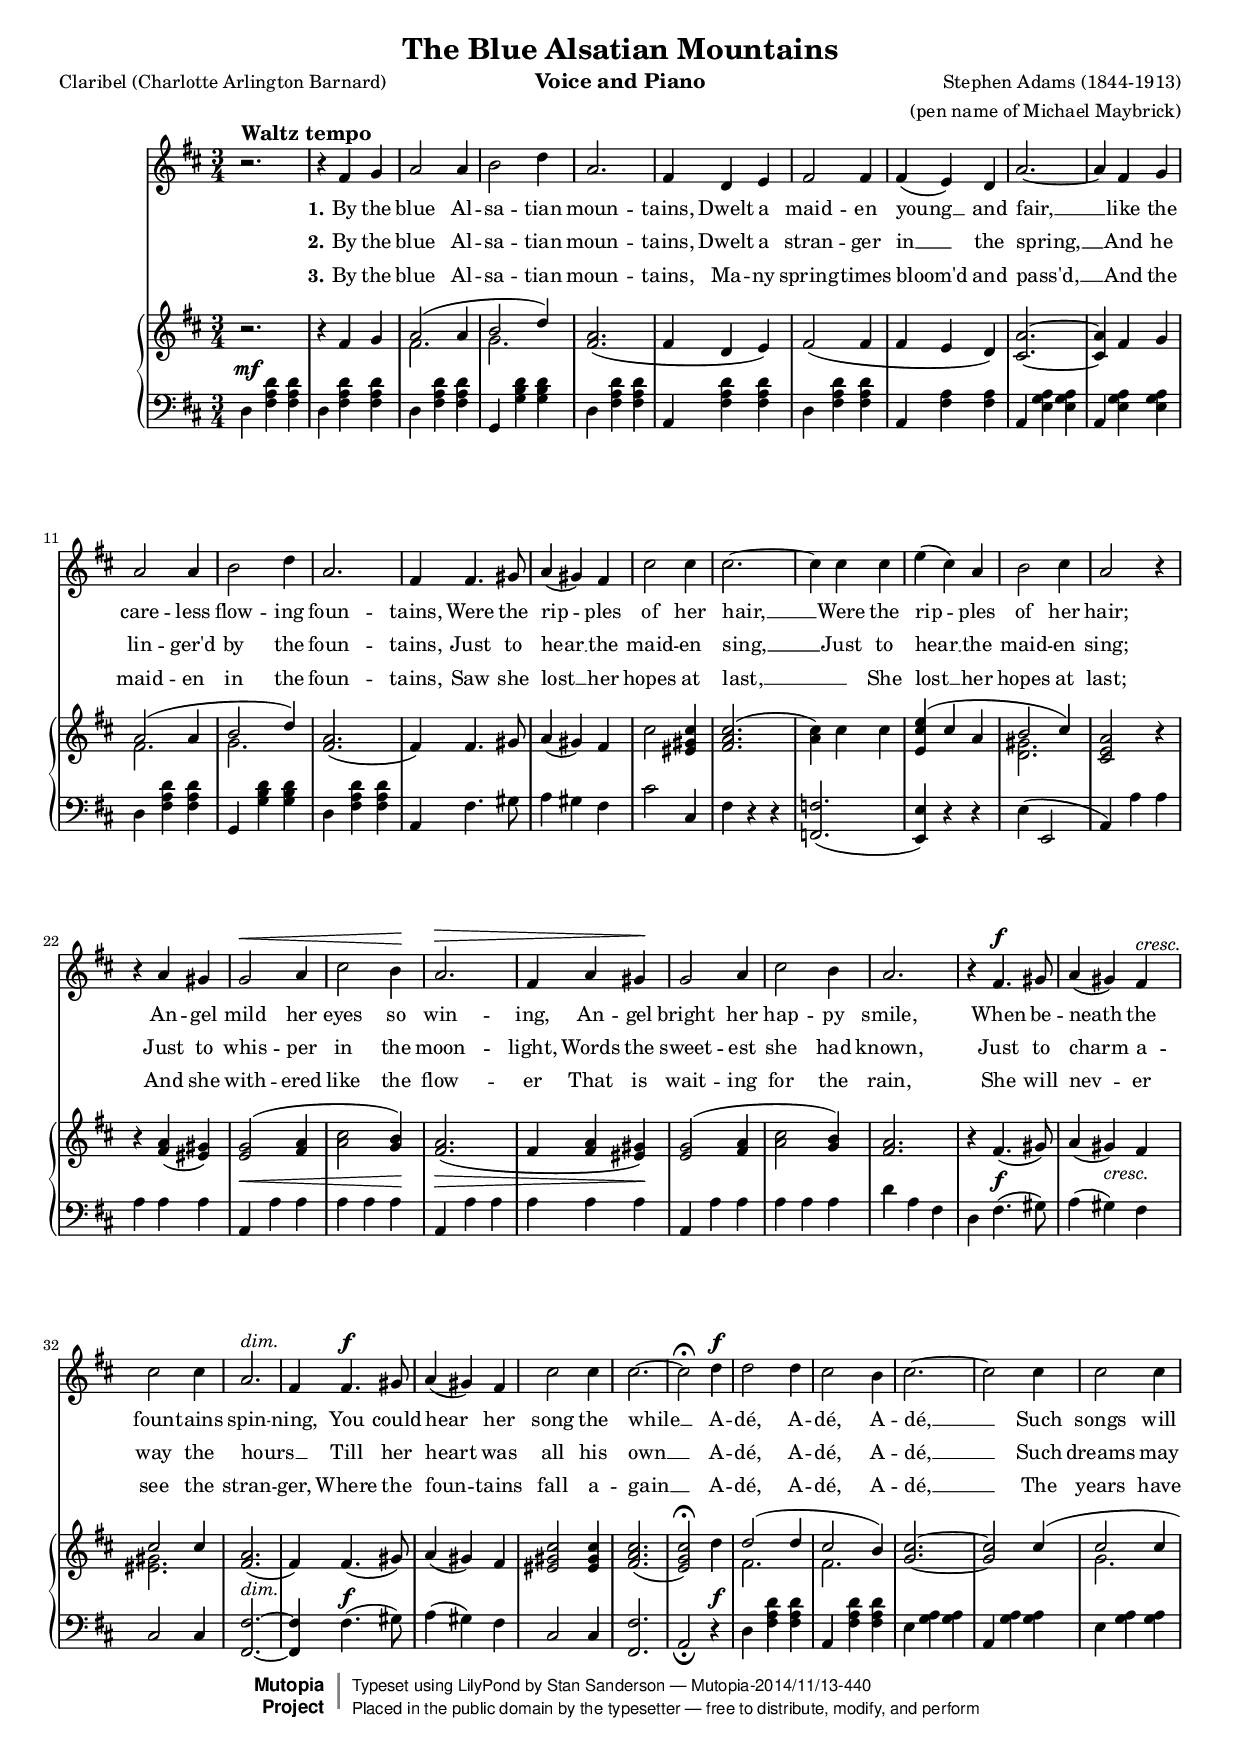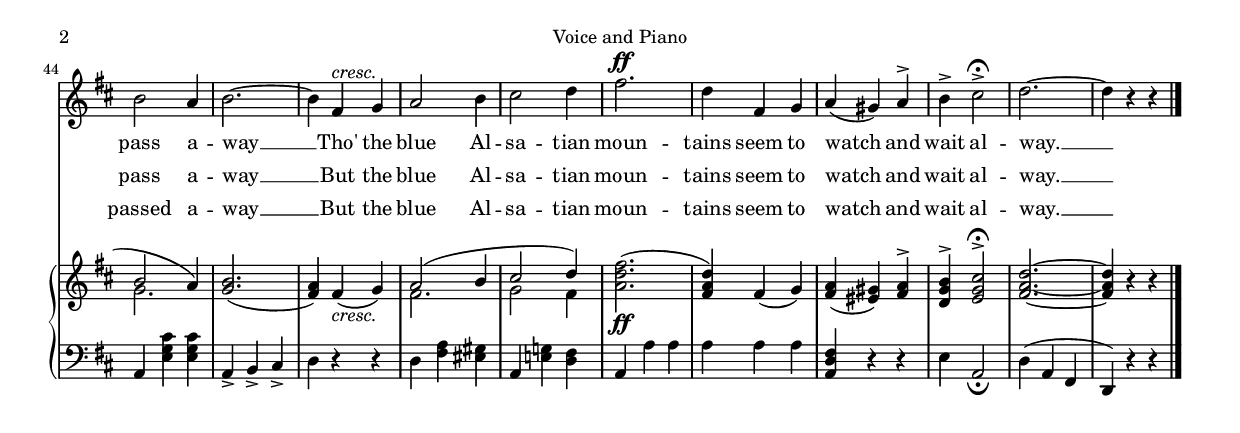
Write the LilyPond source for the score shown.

\version "2.18.2"

\include "english.ly"
#(set-global-staff-size 16)

\header {
  title = "The Blue Alsatian Mountains"
  subtitle = ""
  subsubtitle =""
  composer = "Stephen Adams (1844-1913)"
  arranger = "(pen name of Michael Maybrick)"
  poet = "Claribel (Charlotte Arlington Barnard) "
  instrument = "Voice and Piano"
  opus = ""
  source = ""
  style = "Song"
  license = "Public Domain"
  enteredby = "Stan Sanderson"
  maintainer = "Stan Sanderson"
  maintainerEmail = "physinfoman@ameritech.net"

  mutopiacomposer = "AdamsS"
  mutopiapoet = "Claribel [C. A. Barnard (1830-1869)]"
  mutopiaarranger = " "
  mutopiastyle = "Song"
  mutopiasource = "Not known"

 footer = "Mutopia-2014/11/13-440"
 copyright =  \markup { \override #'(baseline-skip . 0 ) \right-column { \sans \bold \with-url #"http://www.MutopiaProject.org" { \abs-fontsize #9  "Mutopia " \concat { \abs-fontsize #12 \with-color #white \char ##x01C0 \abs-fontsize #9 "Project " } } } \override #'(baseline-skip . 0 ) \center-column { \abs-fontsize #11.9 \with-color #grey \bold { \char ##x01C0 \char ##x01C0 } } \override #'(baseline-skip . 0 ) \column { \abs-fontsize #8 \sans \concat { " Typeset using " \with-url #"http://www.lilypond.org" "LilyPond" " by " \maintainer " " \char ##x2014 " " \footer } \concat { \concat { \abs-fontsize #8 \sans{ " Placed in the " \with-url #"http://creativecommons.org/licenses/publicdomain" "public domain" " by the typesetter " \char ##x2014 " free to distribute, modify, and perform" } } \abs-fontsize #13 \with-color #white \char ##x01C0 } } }
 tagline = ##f
}

cresc = \markup { \italic "cresc." }
dim = \markup { \italic "dim." }

melody = \relative c' {
	\key d\major \time 3/4
	
%% 1-3
	r2.^\markup {\bold \large "Waltz tempo"} | r4 fs g | a2 a4 |
%% 4-6
	b2 d4  |a2. | fs4 d e |
%% 7-9	
	fs2 fs4 | fs( e) d | a'2. ~ |
%% 10-12
	a4 fs g | a2 a4 | b2 d4 |
%% 13-15
	a2. | fs4 fs4. gs8 | a4( gs) fs |
%% 16-18
	cs'2 cs4 | cs2. ~ | cs4 cs cs |
%% 19-21
	e( cs) a | b2 cs4 | a2 r4 |
%% 22-24
	r a gs | g2^\< a4 | cs2 b4\! |
%% 25-27
	a2.^\> | fs4 a gs\! | g2 a4 |
%% 28-30
	cs2 b4 | a2. | r4 fs4.^\f gs8 |
%% 31-33
	a4( gs) fs^\cresc | cs'2 cs4 | a2.^\dim |
%% 34-36
	fs4 fs4.^\f gs8 | a4( gs) fs | cs'2 cs4 |
%% 37-39
	cs2. ~ | cs2\fermata d4^\f | d2 d4 |
%% 40-42
	cs2 b4 | cs2. ~ | cs2 cs4 |
%% 43-45
	cs2 cs4 | b2 a4 | b2. ~ |
%% 46-48
	b4 fs^\cresc g | a2 b4 | cs2 d4 |
%% 49-51
	fs2.^\ff | d4 fs, g | a( gs) a^> |
%% 52-54
	b^> cs2^>\fermata | d2. ~ | d4 r r  \bar "|."
}

textA = \lyricmode {
	By the blue Al -- sa -- tian moun -- tains,
	Dwelt a maid -- en young __ and fair, __
	like the care -- less flow -- ing foun -- tains,
	Were the rip -- ples of her hair, __
	Were the rip -- ples of her hair;
	An -- gel mild her eyes so  win -- ing,
	An -- gel bright her hap -- py smile,
	When be -- neath the foun -- tains spin -- ning,
	You could hear her song the while __
	A -- dé, A -- dé, A -- dé, __
	Such songs will pass a -- way __
	Tho' the blue Al -- sa -- tian moun -- tains
	seem to watch and wait al -- way. __
	
}	

textB = \lyricmode {
	By the blue Al -- sa -- tian moun -- tains,
	Dwelt a stran -- ger in __ the spring, __
	And he lin -- ger'd by the foun -- tains,
	Just to hear __ the maid -- en sing, __
	Just to hear __ the maid -- en sing;
	Just to whis -- per in the moon -- light,
	Words the sweet -- est she had known,
	Just to charm a -- way the hours __ _
	Till her heart was all his own __
	A -- dé, A -- dé, A -- dé, __
	Such dreams may pass a -- way __
	But the blue Al -- sa -- tian moun -- tains
	seem to watch and wait al -- way. __

}

textC = \lyricmode {
	By the blue Al -- sa -- tian moun -- tains,
	Ma -- ny spring -- times bloom'd and pass'd, __
	And the maid -- en in the foun -- tains,
	Saw she lost __ her hopes at last, __
	_ She lost __ her hopes at last;
	And she with -- ered like the flow -- er
	That is wait -- ing for the rain,
	She will nev -- er see the stran -- ger,
	Where the foun -- tains fall a -- gain __
	A -- dé, A -- dé, A -- dé, __
	The years have passed a -- way __
	But the blue Al -- sa -- tian moun -- tains
	seem to watch and wait al -- way. __

}


dynamics =  {
%% meas. 1-5
	s4\mf s2 | s2.*4
%% meas 6-10
	s2.*5
%% meas 11-15
	s2.*5
%% meas 16-20
	s2.*5
%% meas 21-25
	s2.*2 s4\< s2 s2 s4\! s4\> s2
%% meas 26-30
	s2 s4\! s2.*3 s4 s4\f s4
%% meas 31-35
	s4 s4^\cresc s4 s2. s2.^\dim s4 s4\f s4 s2.
%% meas 36-40
	s2.*2 s2 s4\f s2.*2
%% meas 41-45
	s2.*5
%% meas 46-50
	s4 s4^\cresc s4 s2.*2 s2.\ff s2.
%% meas 51-54
	s2.*4
	
}

upper = \relative c' {
	\key d\major \time 3/4
	
%% 1-4
	r2. | r4 fs g | <<{a2( a4 b2 d4)}\\{fs,2. g2.}>> |
%% 5-6
	<a fs>2.( | fs4 d e) |
%% 7-9	
	fs2( fs4 | fs e d) | <cs a'>2. ~ |
%% 10-12
	 <cs a'>4 fs g | <<{a2( a4 b2 d4)}\\{fs,2. g2.}>> |
%% 13-15
	<a fs>2.( | fs4) fs4. gs8 | a4( gs) fs |
%% 16-18
	cs'2 <cs gs es>4 | <cs a fs>2.( | <cs a>4) cs cs |
%% 19-21
	<<{<e cs e,>( cs a b2 cs4)}\\{s2. <gs d>2.}>> | <a e cs>2 r4 |
%% 22-24
	r <a fs>( <gs es>) | <g e>2( <a fs>4 | <cs a>2 <b g>4) |
%% 25-27
	<a fs>2.( | fs4 <a fs> <gs es>) |<g e>2( <a fs>4 |
%% 28-30
	<cs a>2 <b g>4) | <a fs>2. | r4 fs4.( gs8) |
%% 31-33
	a4( gs) fs | <<{cs'2 cs4}\\{<gs es>2.}>> | <a fs>2.( |
%% 34-36
	fs4) fs4.( gs8) | a4( gs) fs | <es gs cs>2 <es gs cs>4 |
%% 37-38
	<fs a cs>2.( | <e g cs>2)\fermata d'4 |
%% 39-42
	<<{d2( d4 cs2 b4)}\\{fs2. fs}>> | <g cs>2. ~ <g cs>2 <<{cs4(
%% 43-45
	cs2 cs4 b2 a4)}\\{s4 g2. g2.}>> | <b g>2.( |
%% 46-48
	<a fs>4) fs( g) | <<{a2( b4 cs2 d4)}\\{fs,2. g2 fs4}>> |
%% 49-51
	<a d fs>2.( | <fs a d>4) fs( g) | <a fs>( <gs es>) <a fs>^> |
%% 52-54
	<b g d>^> <cs g e>2^>\fermata | <d a fs>2. ~ | <d a fs>4 r r |
}
	
lower = \relative c {
	\key d\major \time 3/4
	
%% 1-3
	d4 <fs a d> <fs a d> | d <fs a d> <fs a d> | d <fs a d> <fs a d> |
%% 4-6
	g, <g' b d> <g b d> | d <fs a d> <fs a d> | a, <fs' a d> <fs a d> |
%% 7-9
	d <fs a d> <fs a d> | a, <fs' a> <fs a> | a, <e' g a> <e g a> |
%% 10-12
	a, <e' g a> <e g a> | d <fs a d> <fs a d> | g, <g' b d> <g b d> |
%% 13-15
	d <fs a d> <fs a d> | a, fs'4. gs8 | a4 gs fs |
%% 16-18
	cs'2 cs,4 | fs r r | <f f,>2.( |
%% 19-21
	<e e,>4) r r | e( e,2 | a4) a' a |
%% 22-24
	a a a | a, a' a | a a a |
%% 25-27
	a, a' a | a a a | a, a' a |
%% 28-30
	a a a | d a fs | d fs4.( gs8) |
%% 31-33
	a4( gs) fs | cs2 cs4 | <fs fs,>2. ~ |
%% 34-36
	<fs fs,>4 fs4.( gs8) | a4( gs) fs | cs2 cs4 |
%% 37-39
	<fs fs,>2. | a,2_\fermata r4 | d <fs a d> <fs a d> |
%% 40-42
	a, <fs' a d> <fs a d> | e <g a> <g a> | a, <g' a> <g a> |
%% 43-45
	e <g a> <g a> | a, <e' g cs> <e g cs> | a,_> b_> cs_> |
%% 46-48
	d r r | d <fs a> <es gs> | a, <e'! g!> <d fs> |
%% 49-51
	a a' a | a a a | <fs d a> r r |
%% 52-54
	e a,2_\fermata | d4( a fs | d) r r |
}	

\score {
  <<
    \new Voice = "mel" {
      \autoBeamOff
      \melody
    }
    \lyricsto mel  \new Lyrics  { \set stanza = "1." \textA }
    \lyricsto mel  \new Lyrics  { \set stanza = "2." \textB }
    \lyricsto mel  \new Lyrics  { \set stanza = "3." \textC }

    \new PianoStaff <<
      \new Staff = "upper" \upper
      \new Dynamics = "dynamics" \dynamics
      \new Staff = "lower" <<
        \clef bass
        \lower
      >>
%      \new Dynamics = "pedal" \pedal
    >>
  >>

  \layout {
    \context {
      \Lyrics
      % Some space before, between and after the lyrics
      \override VerticalAxisGroup.nonstaff-relatedstaff-spacing.minimum-distance = #6
      \override VerticalAxisGroup.nonstaff-nonstaff-spacing.minimum-distance = #4
      \override VerticalAxisGroup.nonstaff-unrelatedstaff-spacing.minimum-distance = #6
    }
  }
  \midi {
    \tempo 4=120
    \context {
      \PianoStaff
      \accepts Dynamics
    }
  }
}
